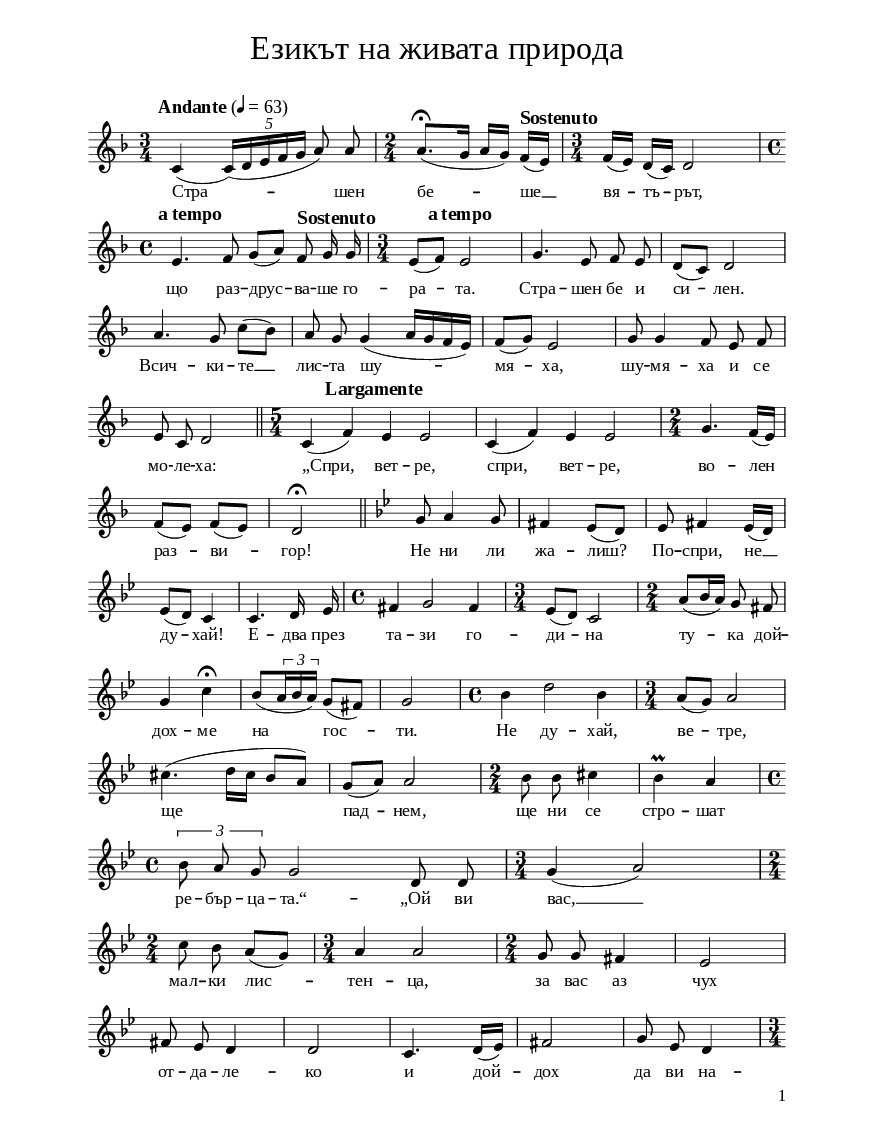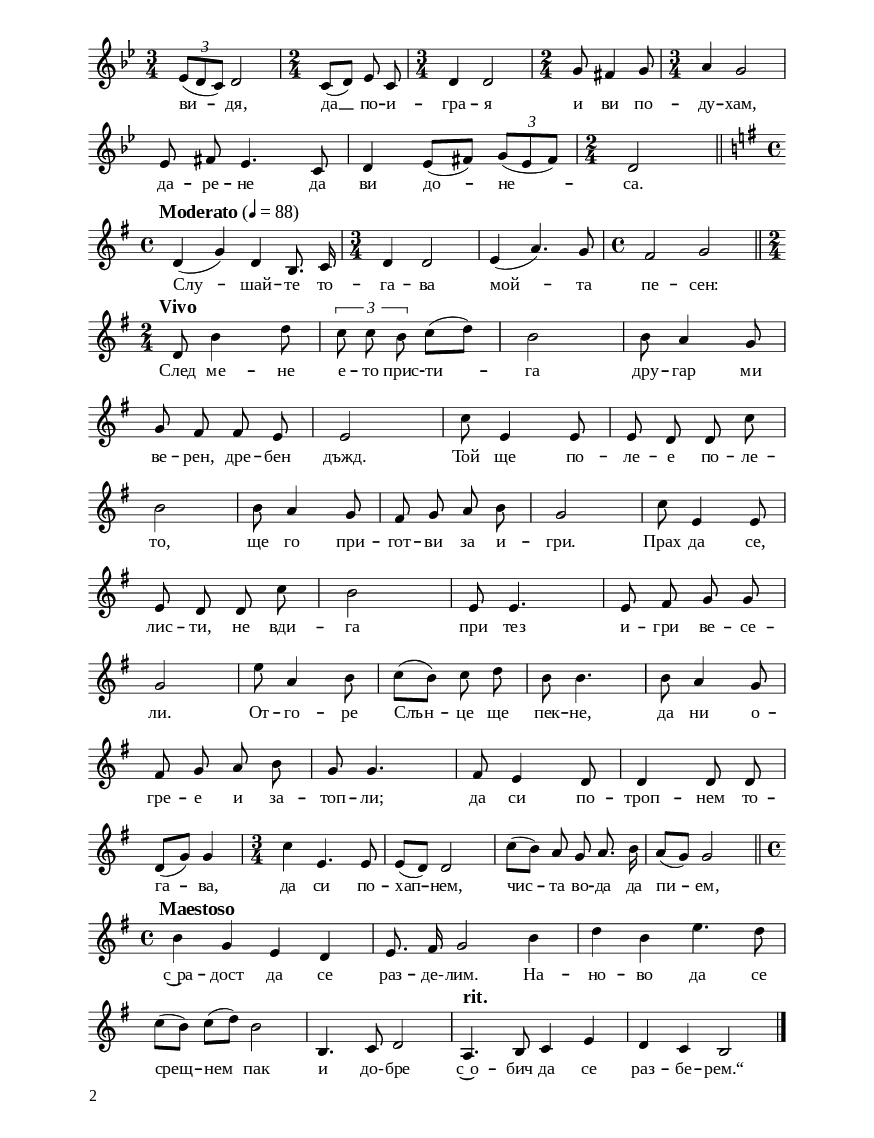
\version "2.24.2"

\include "include/globals.ily"

\bookpart {
  \label #'ref130
  \tocItem \markup "Езикът на живата природа"

  \paper {
    print-all-headers = ##t
    print-page-number = ##t
    print-first-page-number = ##t

    % put page numbers on the bottom
    oddHeaderMarkup = \markup ""
    evenHeaderMarkup = \markup ""
    oddFooterMarkup = \markup
    \fill-line {
      ""
      \if \should-print-page-number \fromproperty #'page:page-number-string
    }
    evenFooterMarkup = \markup
    \fill-line {
      \if \should-print-page-number \fromproperty #'page:page-number-string
      ""
    }

    left-margin = 1.5\cm
    right-margin = 1.5\cm
    top-margin = 1.6\cm
    bottom-margin = 1.2\cm
    ragged-bottom = ##t % do not spread the staves to fill the whole vertical space

    % change distance between staves
    system-system-spacing =
    #'((basic-distance . 8.5)
       (minimum-distance . 6)
       (padding . 1)
       (stretchability . 12))
  }
  \score {
    \include "include/score-layout.ily"


    \new Voice \absolute {
      \clef treble
      \key f \major
      \time 3/4
      \tempoFunc "Andante" 4 "63"
      \autoBeamOff
      c'4 ( \once \omit TupletBracket
      \times 4/5  {
        c'16 ) ( [  d'16  e'16  f'16
        g'16 ]
      }
      a'8 )    a'8  | % 2
      \time 2/4  | % 2
      a'8. ( ^\fermata [  g'16 ]  a'16 [  g'16
      ) ]  \tempo "Sostenuto" f'16 ( [ e'16 ) ]
      | % 3
      \time 3/4  | % 3
      f'16 ( [  e'16 ) ]  d'16 ( [  c'16 ) ]
      d'2 \break | % 4
      \time 4/4  | % 4
      \tempo "a tempo" e'4. f'8  g'8 ( [
      a'8 ) ] \tempo "Sostenuto" f'8 g'16
      g'16 | % 5
      \time 3/4  | % 5
      \tempo "       a tempo" e'8 ( [ f'8 ) ]
      e'2 | % 6
      g'4.  e'8  f'8  e'8 | % 7
      d'8 ( [  c'8 ) ]  d'2 \break | % 8
      a'4.  g'8  c''8 ( [  bes'8 ) ] | % 9
      a'8  g'8  g'4 (  a'16 [  g'16
      f'16  e'16 ) ] |
      f'8 ( [  g'8 ) ]  e'2 | % 11
      g'8  g'4  f'8  e'8  f'8  \break | % 12
      e'8  c'8  d'2 |   % 13
      \time 5/4  | \bar "||" % 13
      \tempo "        Largamente" c'4 ( f'4 )
      e'4  e'2 | % 14
      c'4 (  f'4 )  e'4  e'2 | % 15
      \time 2/4  | % 15
      g'4.  f'16 ( [  e'16 ) ] \break | % 16
      f'8 ( [  e'8 ) ]  f'8 ( [  e'8 ) ] | % 17
      d'2 ^\fermata \bar "||"
      \key g \minor | % 18
      g'8  a'4  g'8 | % 19
      fis'4  es'8 ( [  d'8 ) ] |
      es'8  fis'4  es'16 [(   d'16 )] |  \break % 21
      es'8 ( [  d'8 ) ]  c'4   |   % 22
      c'4.  d'16  es'16 | % 23
      \time 4/4  | % 23
      fis'4  g'2  fis'4 | % 24
      \time 3/4  | % 24
      es'8 ( [  d'8 ) ]  c'2 | % 25
      \time 2/4  | % 25
      a'8 ( [  bes'16  a'16 ) ]  g'8
      fis'8 \break  | % 26
      g'4  c''4 ^\fermata  | % 27
      \slurDown \stemUp bes'8 ([
      \times 2/3  {
        a'16   bes'16  a'16 ) ]
      } \slurNeutral \stemNeutral
      g'8 ( [  fis'8 ) ] | % 28
      g'2  | % 29
      \time 4/4  | % 29
      bes'4  d''2  bes'4 |
      \time 3/4  |
      a'8 ( [  g'8 ) ]  a'2  \break | % 31
      cis''4. (  d''16 [  cis''16 ]
      bes'8 [  a'8 ) ]  | % 32
      g'8 ( [  a'8 ) ]  a'2 | % 33
      \time 2/4  | % 33
      bes'8  bes'8  cis''4 | % 34
      bes'4 \prall  a'4 |  \break % 35
      \time 4/4  | % 35
      \times 2/3  {
        bes'8  a'8  g'8
      }
      g'2   d'8  d'8   | % 36
      \time 3/4  | % 36
      g'4 (  a'2 ) | % 37
      \time 2/4  | \break  % 37
      c''8  bes'8  a'8 ( [  g'8 ) ]  | % 38
      \time 3/4  | % 38
      a'4  a'2  |    % 39
      \time 2/4  | % 39
      g'8  g'8  fis'4 |
      es'2 | % 41
      fis'8  es'8  d'4 | % 42
      d'2 | % 43
      c'4.  d'16 ( [  es'16 ) ] | % 44
      fis'2 | % 45
      g'8  es'8  d'4 | % 46
      \time 3/4  | \break  % 46
      \once \omit TupletBracket
      \times 2/3  {
        es'8 ( [  d'8  c'8 ) ]
      }
      d'2 | % 47
      \time 2/4  | % 47
      c'8 ( [  d'8 ) ]  es'8  c'8  | % 48
      \time 3/4  | % 48
      d'4  d'2 | % 49
      \time 2/4  | % 49
      g'8  fis'4  g'8 |
      \time 3/4  |
      a'4  g'2 \break | % 51
      es'8  fis'8  es'4.  c'8 | % 52
      d'4  es'8 ( [  fis'8 ) ]
      \times 2/3  {
        g'8 ( [  es'8  fis'8 ) ]
      }
      | % 53
      \time 2/4  | % 53
      d'2 \bar "||" \break
      \key g \major \time 4/4 | % 54
      \tempoFunc "Moderato" 4 "88"
      d'4 (  g'4 )  d'4  b8. c'16
      | % 55
      \time 3/4  | % 55
      d'4  d'2 | % 56
      e'4 (  a'4. )  g'8 | % 57
      \time 4/4  | % 57
      fis'2  g'2 \bar "||" \break
      \time 2/4  | % 58
      \tempo "Vivo" d'8 b'4  d''8 | % 59
      \tupletUp \times 2/3  {
        c''8   c''8  b'8
      } \tupletNeutral
      c''8 ( [  d''8 ) ] |
      b'2 | % 61
      b'8  a'4  g'8 | \break % 62
      g'8  fis'8  fis'8  e'8 | % 63
      e'2 | % 64
      c''8  e'4  e'8 | % 65
      e'8  d'8  d'8  c''8 | \break % 66
      b'2 | % 67
      b'8  a'4  g'8  | % 68
      fis'8  g'8  a'8  b'8 |  % 69
      g'2 |
      c''8  e'4  e'8 | \break % 71
      e'8  d'8  d'8  c''8 | % 72
      b'2  | % 73
      e'8  e'4. |   % 74
      e'8  fis'8  g'8  g'8 \break | % 75
      g'2  | % 76
      e''8  a'4  b'8 | % 77
      c''8 ( [  b'8 ) ]  c''8  d''8 | % 78
      b'8  b'4. | % 79
      b'8  a'4  g'8 |\break
      fis'8  g'8  a'8  b'8 | % 81
      g'8  g'4. | % 82
      fis'8  e'4  d'8 |
      d'4  d'8  d'8 | \break % 84
      d'8 ( [  g'8 ) ]  g'4 | % 85
      \time 3/4  | % 85
      c''4  e'4.  e'8 | % 86
      e'8 ( [  d'8 ) ]  d'2 | % 87
      c''8 ( [  b'8 ) ]  a'8  g'8
      a'8.  b'16  | % 88
      a'8 ( [  g'8 ) ]  g'2 | \bar "||" \break % 89
      \time 4/4  | % 89
      \tempo "Maestoso" b'4 g'4  e'4
      d'4 |
      e'8.  fis'16  g'2  b'4 | % 91
      d''4  b'4  e''4.  d''8 \break | % 92
      c''8 ( [  b'8 ) ]  c''8 ( [
      d''8 ) ]  b'2 | % 93
      b4.  c'8  d'2 | % 94
      \tempo "rit." a4. b8  c'4
      e'4 | % 95
      d'4  c'4  b2 \bar "|."
    }

    \addlyrics {
      Стра --  шен
      бе --   ше __  вя -- тъ
      -- рът, що раз -- друс -- ва --
      ше го -- ра -- та. Стра -- шен
      бе и си -- лен. Всич -- ки -- те __
      лис -- та шу --
      мя -- ха, шу -- мя -- ха и се
      мо -- ле -- ха: „Спри,  вет --
      ре, спри,  вет -- ре, во -- лен
      раз -- ви -- гор! Не ни
      ли жа -- лиш?  По -- спри, не __
      ду -- хай! Е -- два през та
      -- зи го -- ди -- на ту --
      ка дой -- дох -- ме на
      гос -- ти. Не ду -- хай, ве --
      тре, ще      пад --
      нем, ще ни се стро -- шат ре --
      бър -- ца -- та.“ -- „Ой ви вас, __
      мал -- ки лис -- тен -- ца,
      за вас аз чух от -- да -- ле -- ко
      и дой -- дох да ви на -- ви
      --  дя, да __  по -- и -- гра --
      я и ви по -- ду -- хам, да -- ре --
      не да ви до -- не --  са.
      Слу -- шай -- те то -- га -- ва
      мой -- та пе -- сен: След ме --
      не е -- то прис -- ти -- га дру
      -- гар ми ве -- рен, дре -- бен
      дъжд. Той ще по -- ле -- е по --
      ле -- то, ще го при -- гот -- ви
      за и -- гри. Прах да се, лис --
      ти, не вди -- га при тез и -- гри
      ве -- се -- ли. От -- го -- ре Слън
      -- це ще пек -- не, да ни о --
      гре -- е и за -- топ -- ли; да си
      по -- троп -- нем то -- га  -- ва,
      да си по -- хап  -- нем, чис
      -- та во -- да да пи  -- ем,
      с~ра -- дост да се раз -- де- --
      лим. На -- но -- во да се срещ
      -- нем  пак и "до-" -- бре с~о
      -- бич да се раз -- бе -- рем.“}

      \header {
        title = \titleFunc "Езикът на живата природа" "Ezikăt na živata priroda"
      }

      \midi{}

    }



  } % bookpart
